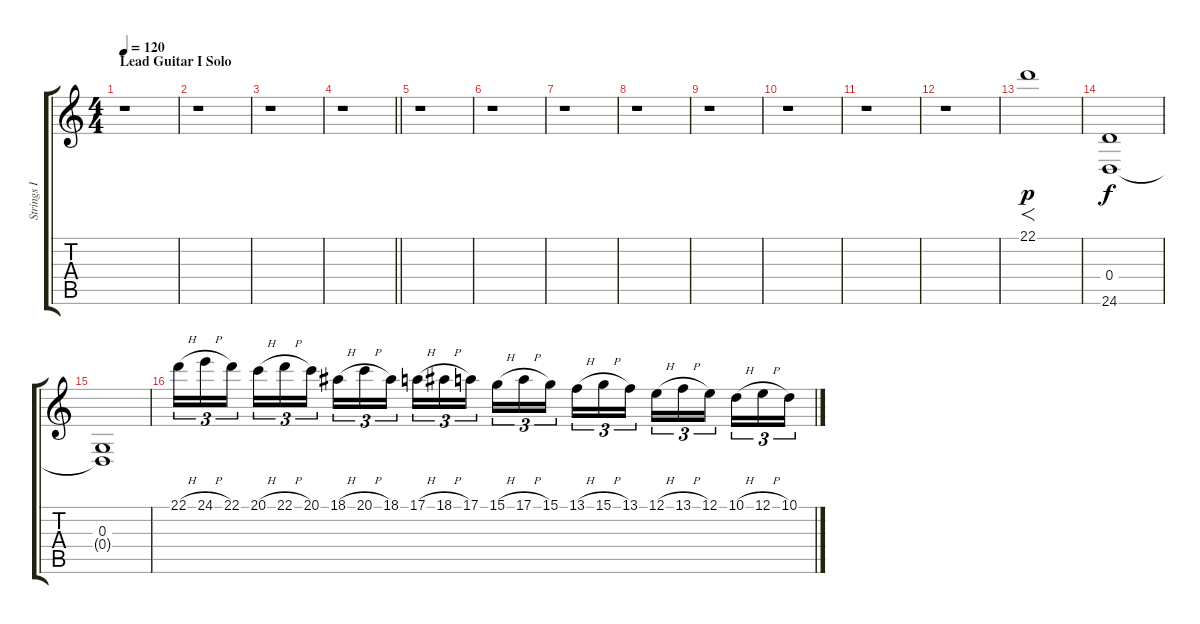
\track ("Strings I" "Strings I") {instrument stringensemble1}
\staff {score tabs}
\tuning (E4 B3 G3 D3 A2 D2) {hide}
\ts (4 4)
\section ("" "Lead Guitar I Solo")
\tempo 120
\clef g2
\ks c
r.1{dy f} |
r.1 |
r.1 |
\barLineRight lightlight
r.1 |
r.1 |
r.1 |
r.1 |
r.1 |
r.1 |
r.1 |
r.1 |
r.1{volume 15} |
22.1.1{f dy p} |
(0.4 24.6).1{dy f volume 15} |
(0.3 0.4{t}).1 |
22.1{h}.16{tu (3 2)} 24.1{h}.16{tu (3 2)} 22.1.16{tu (3 2)} 20.1{h}.16{tu (3 2)} 22.1{h}.16{tu (3 2)} 20.1.16{tu (3 2)} 18.1{h}.16{tu (3 2)} 20.1{h}.16{tu (3 2)} 18.1.16{tu (3 2)} 17.1{h}.16{tu (3 2)} 18.1{h}.16{tu (3 2)} 17.1.16{tu (3 2)} 15.1{h}.16{tu (3 2)} 17.1{h}.16{tu (3 2)} 15.1.16{tu (3 2)} 13.1{h}.16{tu (3 2)} 15.1{h}.16{tu (3 2)} 13.1.16{tu (3 2)} 12.1{h}.16{tu (3 2)} 13.1{h}.16{tu (3 2)} 12.1.16{tu (3 2)} 10.1{h}.16{tu (3 2)} 12.1{h}.16{tu (3 2)} 10.1.16{tu (3 2)}
